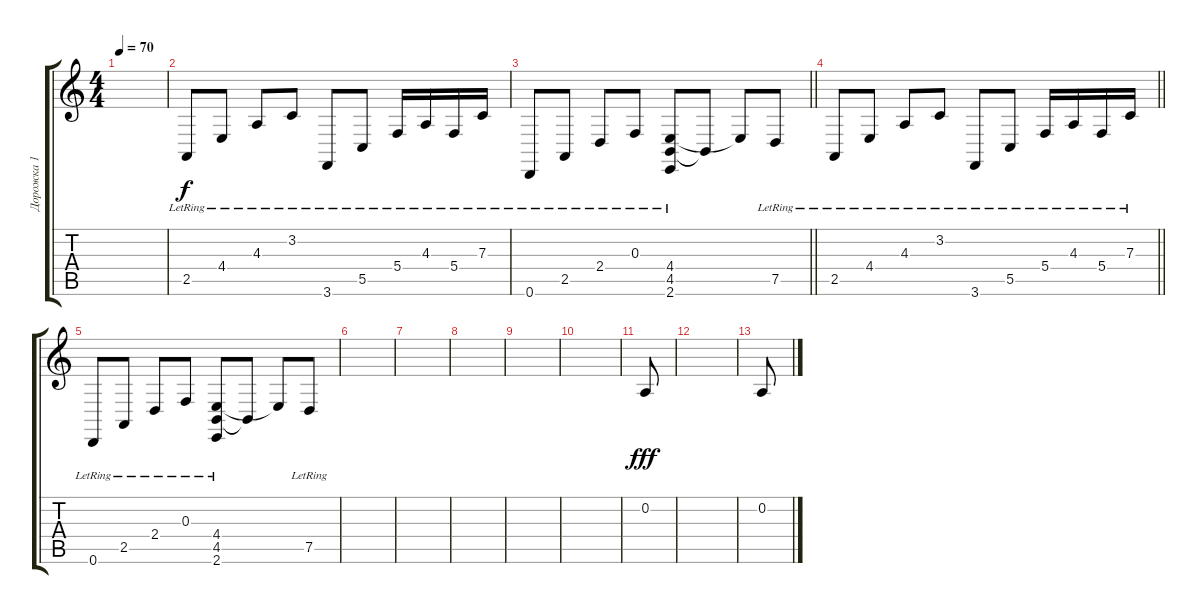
\track ("Дорожка 1" "Дорожка 1") {instrument brightacousticpiano bank 127}
\staff {score tabs}
\tuning (D4 A3 F3 C3 G2 D2) {hide}
\ts (4 4)
\tempo 70
\clef g2
\ks c
|
2.5{lr}.8{volume 16 instrument acousticgrandpiano} 4.4{lr}.8 4.3{lr}.8{volume 15} 3.2{lr}.8 3.6{lr}.8{volume 14} 5.5{lr}.8 5.4{lr}.16{volume 13} 4.3{lr}.16 5.4{lr}.16 7.3{lr}.16 |
\barLineRight lightlight
0.6{lr}.8{volume 12} 2.5{lr}.8 2.4{lr}.8{volume 11} 0.3{lr}.8 (4.4 4.5 2.6{lr}).8{volume 9} 4.5{t}.8 4.4{t}.8 7.5{lr}.8 |
\barLineRight lightlight
2.5{lr}.8{volume 8} 4.4{lr}.8 4.3{lr}.8{volume 7} 3.2{lr}.8 3.6{lr}.8{volume 6} 5.5{lr}.8 5.4{lr}.16{volume 5} 4.3{lr}.16 5.4{lr}.16 7.3{lr}.16 |
0.6{lr}.8{volume 4} 2.5{lr}.8 2.4{lr}.8{volume 3} 0.3{lr}.8 (4.4 4.5 2.6{lr}).8{volume 2} 4.5{t}.8 4.4{t}.8 7.5{lr}.8{volume 1} |
|
|
|
|
|
0.2.8{dy fff} |
|
0.2.8
